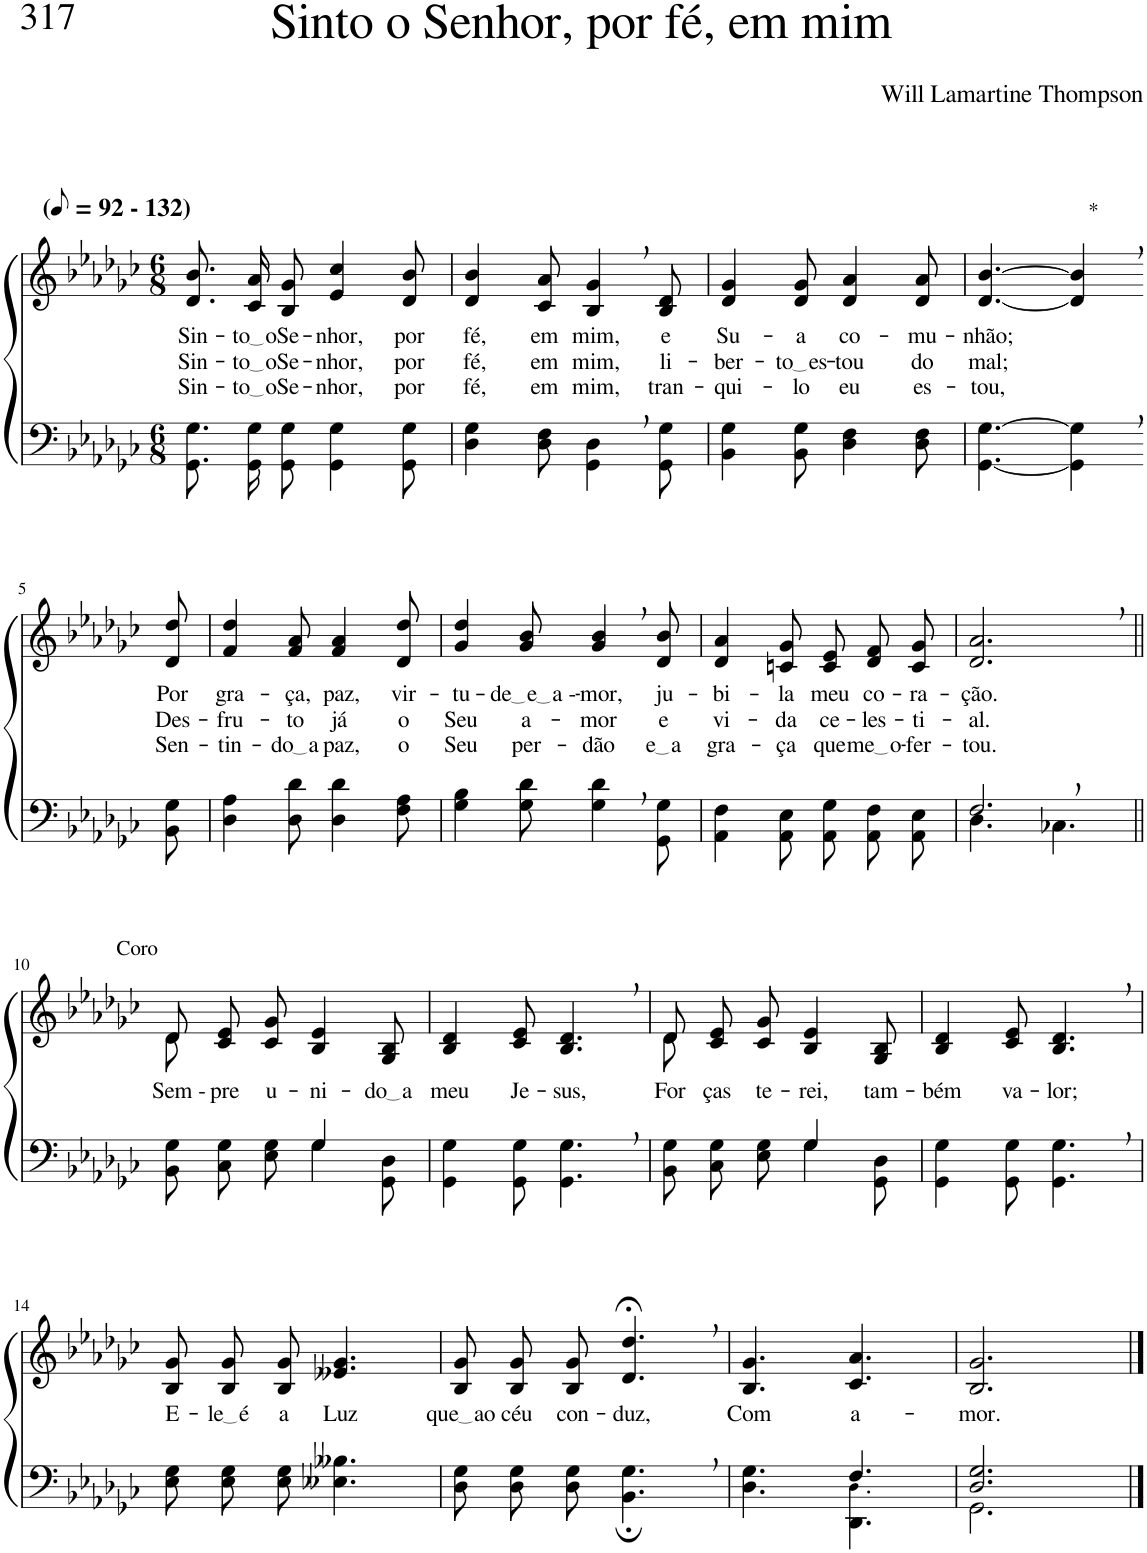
**kern	**kern	**text	**text	**text
*part2	*part1	*part1	*part1	*part1
*staff2	*staff1	*staff1	*staff1	*staff1
*I"Parte III e IV	*I"Parte I e II	*	*	*
*clefF4	*clefG2	*	*	*
*Trd-1c-2	*Trd-1c-2	*	*	*
*k[b-e-a-d-g-c-]	*k[b-e-a-d-g-c-]	*	*	*
*M6/8	*M6/8	*	*	*
*MM46	*MM46	*	*	*
=1	=1	=1	=1	=1
!	!LO:TX:a:B:t=(	!	!	!
!	!LO:TX:a:B:t=- 132)	!	!	!
!	!	!LO:LY:b	!LO:LY:b	!LO:LY:b
8.GG-/ 8.G-/L	8.d-/ 8.b-/L	Sin-	Sin-	Sin-
!	!	!LO:LY:b	!LO:LY:b	!LO:LY:b
16GG-/ 16G-/K	16c-/ 16a-/K	to o	to o	to o
!	!	!LO:LY:b	!LO:LY:b	!LO:LY:b
8GG-/ 8G-/J	8B-/ 8g-/J	Se-	Se-	Se-
!	!	!LO:LY:b	!LO:LY:b	!LO:LY:b
4GG-\ 4G-\	4e-/ 4cc-/	-nhor,	-nhor,	-nhor,
!	!	!LO:LY:b	!LO:LY:b	!LO:LY:b
8GG-\ 8G-\	8d-/ 8b-/	por	por	por
=2	=2	=2	=2	=2
!	!	!LO:LY:b	!LO:LY:b	!LO:LY:b
4D-\ 4G-\	4d-/ 4b-/	fé,	fé,	fé,
!	!	!LO:LY:b	!LO:LY:b	!LO:LY:b
8D-\ 8F\	8c-/ 8a-/	em	em	em
!	!	!LO:LY:b	!LO:LY:b	!LO:LY:b
4GG-\, 4D-\,	4B-/, 4g-/,	mim,	mim,	mim,
!	!	!LO:LY:b	!LO:LY:b	!LO:LY:b
8GG-\ 8G-\	8B-/ 8d-/	e	li-	tran-
=3	=3	=3	=3	=3
!	!	!LO:LY:b	!LO:LY:b	!LO:LY:b
4BB-\ 4G-\	4d-/ 4g-/	Su-	-ber-	-qui-
!	!	!LO:LY:b	!LO:LY:b	!LO:LY:b
8BB-\ 8G-\	8d-/ 8g-/	-a	to es	-lo
!	!	!LO:LY:b	!LO:LY:b	!LO:LY:b
4D-\ 4F\	4d-/ 4a-/	co-	-tou	eu
!	!	!LO:LY:b	!LO:LY:b	!LO:LY:b
8D-\ 8F\	8d-/ 8a-/	-mu-	do	es-
=4	=4	=4	=4	=4
!	!	!LO:LY:b	!LO:LY:b	!LO:LY:b
[4.GG-\ [4.G-\	[4.d-/ [4.b-/	-nhão;	mal;	-tou,
!	!LO:TX:a:t=*	!	!	!
4GG-\], 4G-\],	4d-/], 4b-/],	.	.	.
!!LO:LB:g=z
=5-	=5-	=5-	=5-	=5-
!	!	!LO:LY:b	!LO:LY:b	!LO:LY:b
8BB-\ 8G-\	8d-/ 8dd-/	Por	Des-	Sen-
=6	=6	=6	=6	=6
!	!	!LO:LY:b	!LO:LY:b	!LO:LY:b
4D-\ 4A-\	4f/ 4dd-/	gra-	-fru-	-tin-
!	!	!LO:LY:b	!LO:LY:b	!LO:LY:b
8D-\ 8d-\	8f/ 8a-/	-ça,	-to	do a
!	!	!LO:LY:b	!LO:LY:b	!LO:LY:b
4D-\ 4d-\	4f/ 4a-/	paz,	já	paz,
!	!	!LO:LY:b	!LO:LY:b	!LO:LY:b
8F\ 8A-\	8d-/ 8dd-/	vir-	o	o
=7	=7	=7	=7	=7
!	!	!LO:LY:b	!LO:LY:b	!LO:LY:b
4G-\ 4B-\	4g-/ 4dd-/	-tu-	Seu	Seu
!	!	!LO:LY:b	!LO:LY:b	!LO:LY:b
8G-\ 8d-\	8g-/ 8b-/	de e a -	a-	per-
!	!	!LO:LY:b	!LO:LY:b	!LO:LY:b
4G-\, 4d-\,	4g-/, 4b-/,	-mor,	-mor	-dão
!	!	!LO:LY:b	!LO:LY:b	!LO:LY:b
8GG-\ 8G-\	8d-/ 8b-/	ju-	e	e a
=8	=8	=8	=8	=8
!	!	!LO:LY:b	!LO:LY:b	!LO:LY:b
4AA-\ 4F\	4d-/ 4a-/	-bi-	vi-	gra-
!	!	!LO:LY:b	!LO:LY:b	!LO:LY:b
8AA-\ 8E-\	8cn/ 8g-/	-la	-da	-ça
!	!	!LO:LY:b	!LO:LY:b	!LO:LY:b
8AA-/ 8G-/L	8c/ 8e-/L	meu	ce-	que
!	!	!LO:LY:b	!LO:LY:b	!LO:LY:b
8AA-/ 8F/	8d-/ 8f/	co-	-les-	me o
!	!	!LO:LY:b	!LO:LY:b	!LO:LY:b
8AA-/ 8E-/J	8c/ 8g-/J	-ra-	-ti-	-fer-
=9	=9	=9	=9	=9
*^	*	*	*	*
!	!	!	!LO:LY:b	!LO:LY:b	!LO:LY:b
2.F,/	4.D-\	2.d-/, 2.a-/,	-ção.	-al.	-tou.
.	4.C-X\	.	.	.	.
!!LO:LB:g=z
=10||	=10||	=10||	=10||	=10||	=10||
!	!	!LO:TX:a:t=Coro	!	!	!
!	!	!	!LO:LY:b	!	!
*	*	*^	*	*	*
4.ryy	8BB-\ 8G-\L	8d-\	8d-/L	Sem --	.	.
!	!	!	!	!LO:LY:b	!	!
.	8C-\ 8G-\	2ryy	8c-/ 8e-/	-pre	.	.
!	!	!	!	!LO:LY:b	!	!
.	8E-\ 8G-\J	.	8c-/ 8g-/J	u-	.	.
!	!	!	!	!LO:LY:b	!	!
4G-/	4G-\	.	4B-/ 4e-/	-ni-	.	.
!	!	!	!	!LO:LY:b	!	!
8ryy	8GG-\ 8D-\	8ryy	8G-/ 8B-/	do a	.	.
=11	=11	=11	=11	=11	=11	=11
!	!	!	!	!LO:LY:b	!	!
*v	*v	*	*	*	*	*
*	*v	*v	*	*	*
4GG-\ 4G-\	4B-/ 4d-/	-meu	.	.
!	!	!LO:LY:b	!	!
8GG-\ 8G-\	8c-/ 8e-/	Je-	.	.
!	!	!LO:LY:b	!	!
4.GG-\, 4.G-\,	4.B-/, 4.d-/,	-sus,	.	.
=12	=12	=12	=12	=12
*^	*	*	*	*
!	!	!	!LO:LY:b	!	!
*	*	*^	*	*	*
4.ryy	8BB-\ 8G-\L	8d-\	8d-/L	For-	.	.
!	!	!	!	!LO:LY:b	!	!
.	8C-\ 8G-\	2ryy	8c-/ 8e-/	-ças	.	.
!	!	!	!	!LO:LY:b	!	!
.	8E-\ 8G-\J	.	8c-/ 8g-/J	te-	.	.
!	!	!	!	!LO:LY:b	!	!
4G-/	4G-\	.	4B-/ 4e-/	-rei,	.	.
!	!	!	!	!LO:LY:b	!	!
8ryy	8GG-\ 8D-\	8ryy	8G-/ 8B-/	tam-	.	.
=13	=13	=13	=13	=13	=13	=13
!	!	!	!	!LO:LY:b	!	!
*v	*v	*	*	*	*	*
*	*v	*v	*	*	*
4GG-\ 4G-\	4B-/ 4d-/	-bém	.	.
!	!	!LO:LY:b	!	!
8GG-\ 8G-\	8c-/ 8e-/	va-	.	.
!	!	!LO:LY:b	!	!
4.GG-\, 4.G-\,	4.B-/, 4.d-/,	-lor;	.	.
!!LO:LB:g=z
=14	=14	=14	=14	=14
!	!	!LO:LY:b	!	!
8E-\ 8G-\L	8B-/ 8g-/L	E-	.	.
!	!	!LO:LY:b	!	!
8E-\ 8G-\	8B-/ 8g-/	le é	.	.
!	!	!LO:LY:b	!	!
8E-\ 8G-\J	8B-/ 8g-/J	a	.	.
!	!	!LO:LY:b	!	!
4.E--X\ 4.B--X\	4.e--X/ 4.g-/	Luz	.	.
=15	=15	=15	=15	=15
!	!	!LO:LY:b	!	!
8D-\ 8G-\L	8B-/ 8g-/L	que ao	.	.
!	!	!LO:LY:b	!	!
8D-\ 8G-\	8B-/ 8g-/	céu	.	.
!	!	!LO:LY:b	!	!
8D-\ 8G-\J	8B-/ 8g-/J	con-	.	.
!	!	!LO:LY:b	!	!
4.BB-\;, 4.G-\;,	4.d-/;<, 4.dd-/;<,	-duz,	.	.
=16	=16	=16	=16	=16
*^	*	*	*	*
!	!	!	!LO:LY:b	!	!
4.ryy	4.D-\ 4.G-\	4.B-/ 4.g-/	Com	.	.
!	!	!	!LO:LY:b	!	!
4.F/	4.DD-\ 4.D-!\	4.c-/ 4.a-/	a-	.	.
=17	=17	=17	=17	=17	=17
!	!	!	!LO:LY:b	!	!
2.D-/ 2.G-/	2.GG-\	2.B-/ 2.g-/	-mor.	.	.
*v	*v	*	*	*	*
==	==	==	==	==
*-	*-	*-	*-	*-
